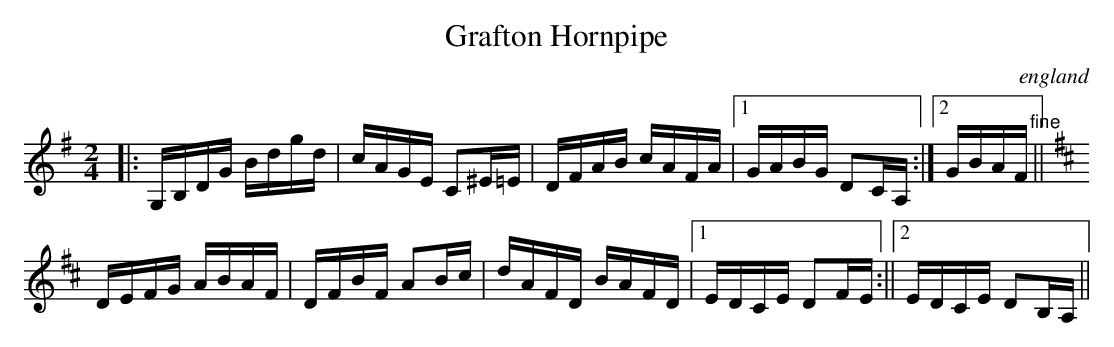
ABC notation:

X:1
T:Grafton Hornpipe
O:england
M:2/4
L:1/16
K:G
|:G,B,DG Bdgd|cAGE C2^E=E|DFAB cAFA|1GABG D2CA,:|2GBAF "fine"+G4B4+||
K:D G>E|:DEFG ABAF|DFBF A2FE|DEFG ABAF|DEFD E2FE|
DEFG ABAF|DFBF A2Bc|dAFD BAFD|1EDCE D2FE:||2EDCE D2B,A,||
